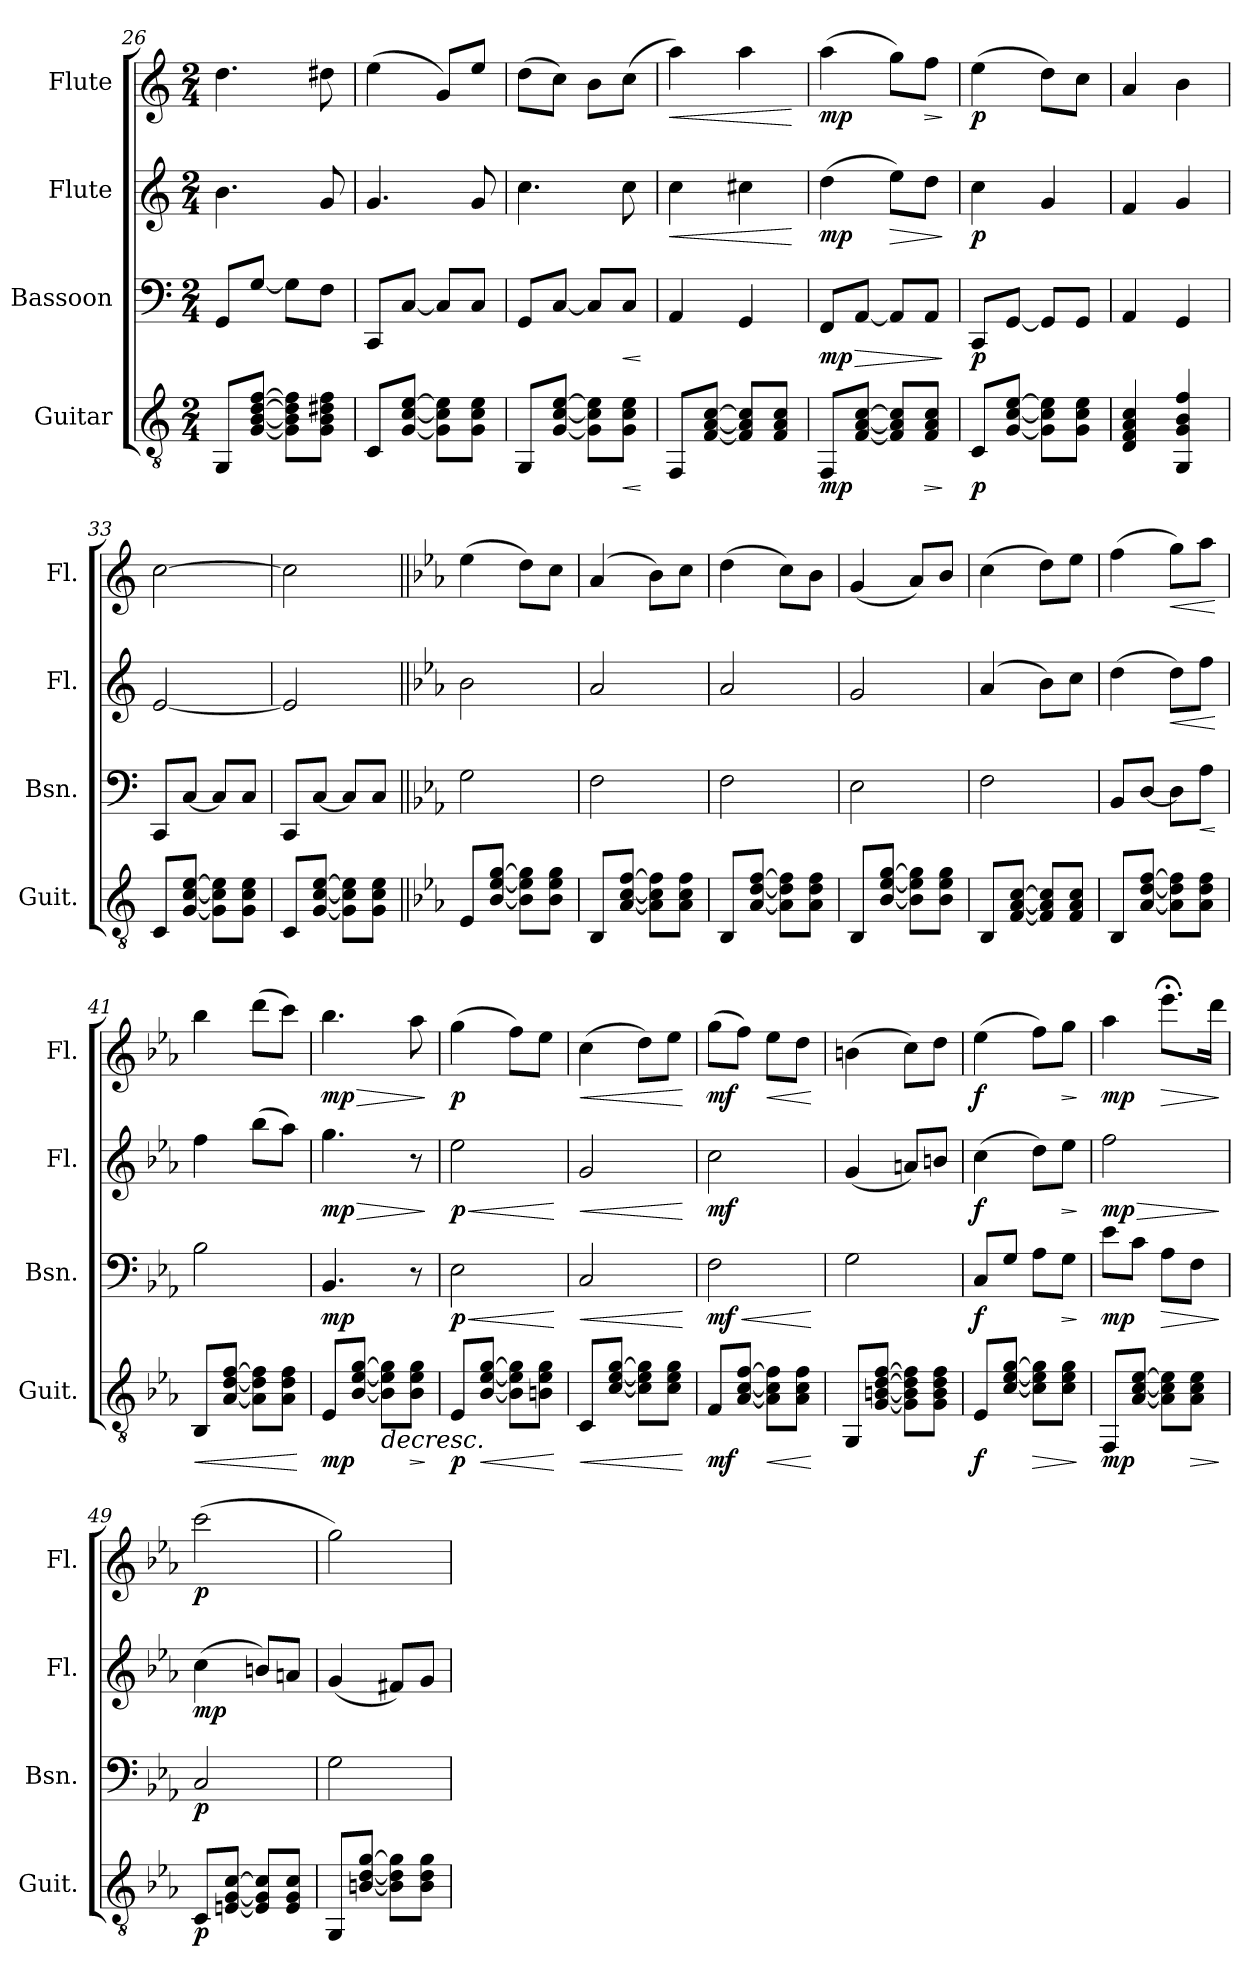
**kern	**dynam	**kern	**dynam	**kern	**dynam	**kern	**dynam
*part4	*part4	*part3	*part3	*part2	*part2	*part1	*part1
*staff4	*staff4	*staff3	*staff3	*staff2	*staff2	*staff1	*staff1
*I"Guitar	*	*I"Bassoon	*	*I"Flute	*	*I"Flute	*
*I'Guit.	*	*I'Bsn.	*	*I'Fl.	*	*I'Fl.	*
*clefGv2	*	*clefF4	*	*clefG2	*	*clefG2	*
*k[]	*	*k[]	*	*k[]	*	*k[]	*
*C:	*	*C:	*	*C:	*	*C:	*
*M2/4	*	*M2/4	*	*M2/4	*	*M2/4	*
=26	=26	=26	=26	=26	=26	=26	=26
8GG/L	.	8GG/L	.	4.b\	.	4.dd\	.
[8G/ [8B/ [8d/ [8f/J	.	[8G/J	.	.	.	.	.
8G\] 8B\] 8d\] 8f\]L	.	8G\L]	.	.	.	.	.
8G\ 8B\ 8d#X\ 8f\J	.	8F\J	.	8g/	.	8dd#X\	.
=27	=27	=27	=27	=27	=27	=27	=27
8C/L	.	8CC/L	.	4.g/	.	(4ee\	.
[8G/ [8c/ [8e/J	.	[8C/J	.	.	.	.	.
8G\] 8c\] 8e\]L	.	8C/L]	.	.	.	8g/L)	.
8G\ 8c\ 8e\J	.	8C/J	.	8g/	.	8ee/J	.
=28	=28	=28	=28	=28	=28	=28	=28
8GG/L	.	8GG/L	.	4.cc\	.	(8dd\L	.
[8G/ [8c/ [8e/J	.	[8C/J	.	.	.	8cc\J)	.
8G\] 8c\] 8e\]L	.	8C/L]	.	.	.	8b\L	.
!	!LO:HP:b	!	!LO:HP:b	!	!	!	!
8G\ 8c\ 8e\J	<	8C/J	<	8cc\	.	(8cc\J	.
.	[	.	[	.	.	.	.
=29	=29	=29	=29	=29	=29	=29	=29
!	!	!	!	!	!LO:HP:b	!	!LO:HP:b
8FF/L	.	4AA/	.	4cc\	<	4aa\)	<
[8F/ [8A/ [8c/J	.	.	.	.	.	.	.
8F/] 8A/] 8c/]L	.	4GG/	.	4cc#X\	.	4aa\	.
8F/ 8A/ 8c/J	.	.	.	.	.	.	.
.	.	.	.	.	[	.	[
=30	=30	=30	=30	=30	=30	=30	=30
!	!LO:DY:b	!	!LO:DY:b	!	!LO:DY:b	!	!LO:DY:b
8FF/L	mp	8FF/L	mp	(4dd\	mp	(4aa\	mp
!	!	!	!LO:HP:b	!	!	!	!
[8F/ [8A/ [8c/J	.	[8AA/J	>	.	.	.	.
!	!	!	!	!	!LO:HP:b	!	!
8F/] 8A/] 8c/]L	.	8AA/L]	.	8ee\L)	>	8gg\L)	.
!	!LO:HP:b	!	!	!	!	!	!LO:HP:b
8F/ 8A/ 8c/J	>	8AA/J	.	8dd\J	.	8ff\J	>
.	]	.	]	.	]	.	]
=31	=31	=31	=31	=31	=31	=31	=31
!	!LO:DY:b	!	!LO:DY:b	!	!LO:DY:b	!	!LO:DY:b
8C/L	p	8CC/L	p	4cc\	p	(4ee\	p
[8G/ [8c/ [8e/J	.	[8GG/J	.	.	.	.	.
8G\] 8c\] 8e\]L	.	8GG/L]	.	4g/	.	8dd\L)	.
8G\ 8c\ 8e\J	.	8GG/J	.	.	.	8cc\J	.
=32	=32	=32	=32	=32	=32	=32	=32
4D/ 4F/ 4A/ 4c/	.	4AA/	.	4f/	.	4a/	.
4GG/ 4G/ 4B/ 4f/	.	4GG/	.	4g/	.	4b\	.
!!LO:PB:g=z
=33	=33	=33	=33	=33	=33	=33	=33
8C/L	.	8CC/L	.	[2e/	.	[2cc\	.
[8G/ [8c/ [8e/J	.	[8C/J	.	.	.	.	.
8G\] 8c\] 8e\]L	.	8C/L]	.	.	.	.	.
8G\ 8c\ 8e\J	.	8C/J	.	.	.	.	.
=34	=34	=34	=34	=34	=34	=34	=34
8C/L	.	8CC/L	.	2e/]	.	2cc\]	.
[8G/ [8c/ [8e/J	.	[8C/J	.	.	.	.	.
8G\] 8c\] 8e\]L	.	8C/L]	.	.	.	.	.
8G\ 8c\ 8e\J	.	8C/J	.	.	.	.	.
=35||	=35||	=35||	=35||	=35||	=35||	=35||	=35||
*k[b-e-a-]	*	*k[b-e-a-]	*	*k[b-e-a-]	*	*k[b-e-a-]	*
*E-:	*	*E-:	*	*E-:	*	*E-:	*
8E-/L	.	2G\	.	2b-\	.	(4ee-\	.
[8B-/ [8e-/ [8g/J	.	.	.	.	.	.	.
8B-\] 8e-\] 8g\]L	.	.	.	.	.	8dd\L)	.
8B-\ 8e-\ 8g\J	.	.	.	.	.	8cc\J	.
=36	=36	=36	=36	=36	=36	=36	=36
8BB-/L	.	2F\	.	2a-/	.	(4a-/	.
[8A-/ [8c/ [8f/J	.	.	.	.	.	.	.
8A-\] 8c\] 8f\]L	.	.	.	.	.	8b-\L)	.
8A-\ 8c\ 8f\J	.	.	.	.	.	8cc\J	.
=37	=37	=37	=37	=37	=37	=37	=37
8BB-/L	.	2F\	.	2a-/	.	(4dd\	.
[8A-/ [8d/ [8f/J	.	.	.	.	.	.	.
8A-\] 8d\] 8f\]L	.	.	.	.	.	8cc\L)	.
8A-\ 8d\ 8f\J	.	.	.	.	.	8b-\J	.
=38	=38	=38	=38	=38	=38	=38	=38
8BB-/L	.	2E-\	.	2g/	.	(4g/	.
[8B-/ [8e-/ [8g/J	.	.	.	.	.	.	.
8B-\] 8e-\] 8g\]L	.	.	.	.	.	8a-/L)	.
8B-\ 8e-\ 8g\J	.	.	.	.	.	8b-/J	.
=39	=39	=39	=39	=39	=39	=39	=39
8BB-/L	.	2F\	.	(4a-/	.	(4cc\	.
[8F/ [8A-/ [8c/J	.	.	.	.	.	.	.
8F/] 8A-/] 8c/]L	.	.	.	8b-\L)	.	8dd\L)	.
8F/ 8A-/ 8c/J	.	.	.	8cc\J	.	8ee-\J	.
=40	=40	=40	=40	=40	=40	=40	=40
8BB-/L	.	8BB-/L	.	(4dd\	.	(4ff\	.
[8A-/ [8d/ [8f/J	.	[8D/J	.	.	.	.	.
!	!	!	!	!	!LO:HP:b	!	!LO:HP:b
8A-\] 8d\] 8f\]L	.	8D\L]	.	8dd\L)	<	8gg\L)	<
!	!	!	!LO:HP:b	!	!	!	!
8A-\ 8d\ 8f\J	.	8A-\J	<	8ff\J	.	8aa-\J	.
.	.	.	[	.	[	.	[
=41	=41	=41	=41	=41	=41	=41	=41
!	!LO:HP:b	!	!	!	!	!	!
8BB-/L	<	2B-\	.	4ff\	.	4bb-\	.
[8A-/ [8d/ [8f/J	.	.	.	.	.	.	.
8A-\] 8d\] 8f\]L	.	.	.	(8bb-\L	.	(8ddd\L	.
8A-\ 8d\ 8f\J	.	.	.	8aa-\J)	.	8ccc\J)	.
.	[	.	.	.	.	.	.
=42	=42	=42	=42	=42	=42	=42	=42
!	!LO:DY:b	!	!LO:DY:b	!	!LO:HP:b	!	!LO:HP:b
!	!	!	!	!	!LO:DY:n=1:b	!	!LO:DY:n=1:b
8E-/L	mp	4.BB-/	mp	4.gg\	> mp	4.bb-\	> mp
[8B-/ [8e-/ [8g/J	.	.	.	.	.	.	.
!	!LO:HP:b	!	!	!	!	!	!
8B-\] 8e-\] 8g\]L	>	.	.	.	.	.	.
!	!LO:HP:b	!	!	!	!	!	!
8B-\ 8e-\ 8g\J	>	8r	.	8r	.	8aa-\	.
.	] ]	.	.	.	]	.	]
=43	=43	=43	=43	=43	=43	=43	=43
!	!	!	!LO:HP:b	!	!LO:HP:b	!	!
!	!LO:DY:b	!	!LO:DY:n=1:b	!	!LO:HP:n=1:b	!	!
!	!	!	!	!	!LO:DY:n=1:b	!	!LO:DY:b
8E-/L	p	2E-\	< p	2ee-\	< < p	(4gg\	p
!	!LO:HP:b	!	!	!	!	!	!
[8B-/ [8e-/ [8g/J	<	.	.	.	.	.	.
8B-\] 8e-\] 8g\]L	.	.	.	.	.	8ff\L)	.
8Bn\ 8e-\ 8g\J	.	.	.	.	.	8ee-\J	.
.	[	.	[	.	[	.	.
!!LO:LB:g=z
=44	=44	=44	=44	=44	=44	=44	=44
!	!LO:HP:b	!	!LO:HP:b	!	!LO:HP:b	!	!LO:HP:b
8C/L	<	2C/	<	2g/	<	(4cc\	<
[8c/ [8e-/ [8g/J	.	.	.	.	.	.	.
8c\] 8e-\] 8g\]L	.	.	.	.	.	8dd\L)	.
8c\ 8e-\ 8g\J	.	.	.	.	.	8ee-\J	.
.	[	.	[	.	[	.	[
=45	=45	=45	=45	=45	=45	=45	=45
!	!	!	!LO:HP:b	!	!	!	!
!	!LO:DY:b	!	!LO:HP:n=1:b	!	!	!	!
!	!	!	!LO:DY:n=1:b	!	!LO:DY:b	!	!LO:DY:b
8F/L	mf	2F\	< < mf	2cc\	mf	(8gg\L	mf
[8A-/ [8c/ [8f/J	.	.	.	.	.	8ff\J)	.
!	!LO:HP:b	!	!	!	!	!	!LO:HP:b
8A-\] 8c\] 8f\]L	<	.	.	.	.	8ee-\L	<
8A-\ 8c\ 8f\J	.	.	.	.	.	8dd\J	.
.	[	.	[	.	[	.	[
=46	=46	=46	=46	=46	=46	=46	=46
8GG/L	.	2G\	.	(4g/	.	(4bn\	.
[8G/ [8Bn/ [8d/ [8f/J	.	.	.	.	.	.	.
8G\] 8B\] 8d\] 8f\]L	.	.	.	8an/L)	.	8cc\L)	.
8G\ 8B\ 8d\ 8f\J	.	.	.	8bn/J	.	8dd\J	.
.	.	.	[	.	.	.	.
=47	=47	=47	=47	=47	=47	=47	=47
!	!LO:DY:b	!	!LO:DY:b	!	!LO:DY:b	!	!LO:DY:b
8E-/L	f	8C/L	f	(4cc\	f	(4ee-\	f
[8c/ [8e-/ [8g/J	.	8G/J	.	.	.	.	.
!	!LO:HP:b	!	!	!	!	!	!
8c\] 8e-\] 8g\]L	>	8A-\L	.	8dd\L)	.	8ff\L)	.
!	!	!	!LO:HP:b	!	!LO:HP:b	!	!LO:HP:b
8c\ 8e-\ 8g\J	.	8G\J	>	8ee-\J	>	8gg\J	>
.	]	.	]	.	]	.	]
=48	=48	=48	=48	=48	=48	=48	=48
!	!LO:DY:b	!	!LO:DY:b	!	!LO:HP:b	!	!
!	!	!	!	!	!LO:DY:n=1:b	!	!LO:DY:b
8FF/L	mp	8e-\L	mp	2ff\	> mp	4aa-\	mp
[8A-/ [8c/ [8e-/J	.	8c\J	.	.	.	.	.
!	!	!	!LO:HP:b	!	!	!	!LO:HP:b
8A-\] 8c\] 8e-\]L	.	8A-\L	>	.	.	8.eee-;<\L	>
!	!LO:HP:b	!	!	!	!	!	!
8A-\ 8c\ 8e-\J	>	8F\J	.	.	.	.	.
.	.	.	.	.	.	16ddd\Jk	.
.	]	.	]	.	]	.	]
=49	=49	=49	=49	=49	=49	=49	=49
!	!LO:DY:b	!	!LO:DY:b	!	!LO:DY:b	!	!LO:DY:b
8C/L	p	2C/	p	(4cc\	mp	(2ccc\	p
[8En/ [8G/ [8c/J	.	.	.	.	.	.	.
8E/] 8G/] 8c/]L	.	.	.	8bn/L)	.	.	.
8E/ 8G/ 8c/J	.	.	.	8an/J	.	.	.
=50	=50	=50	=50	=50	=50	=50	=50
8GG/L	.	2G\	.	(4g/	.	2gg\)	.
[8Bn/ [8d/ [8g/J	.	.	.	.	.	.	.
8B\] 8d\] 8g\]L	.	.	.	8f#X/L)	.	.	.
8B\ 8d\ 8g\J	.	.	.	8g/J	.	.	.
=	=	=	=	=	=	=	=
*-	*-	*-	*-	*-	*-	*-	*-
